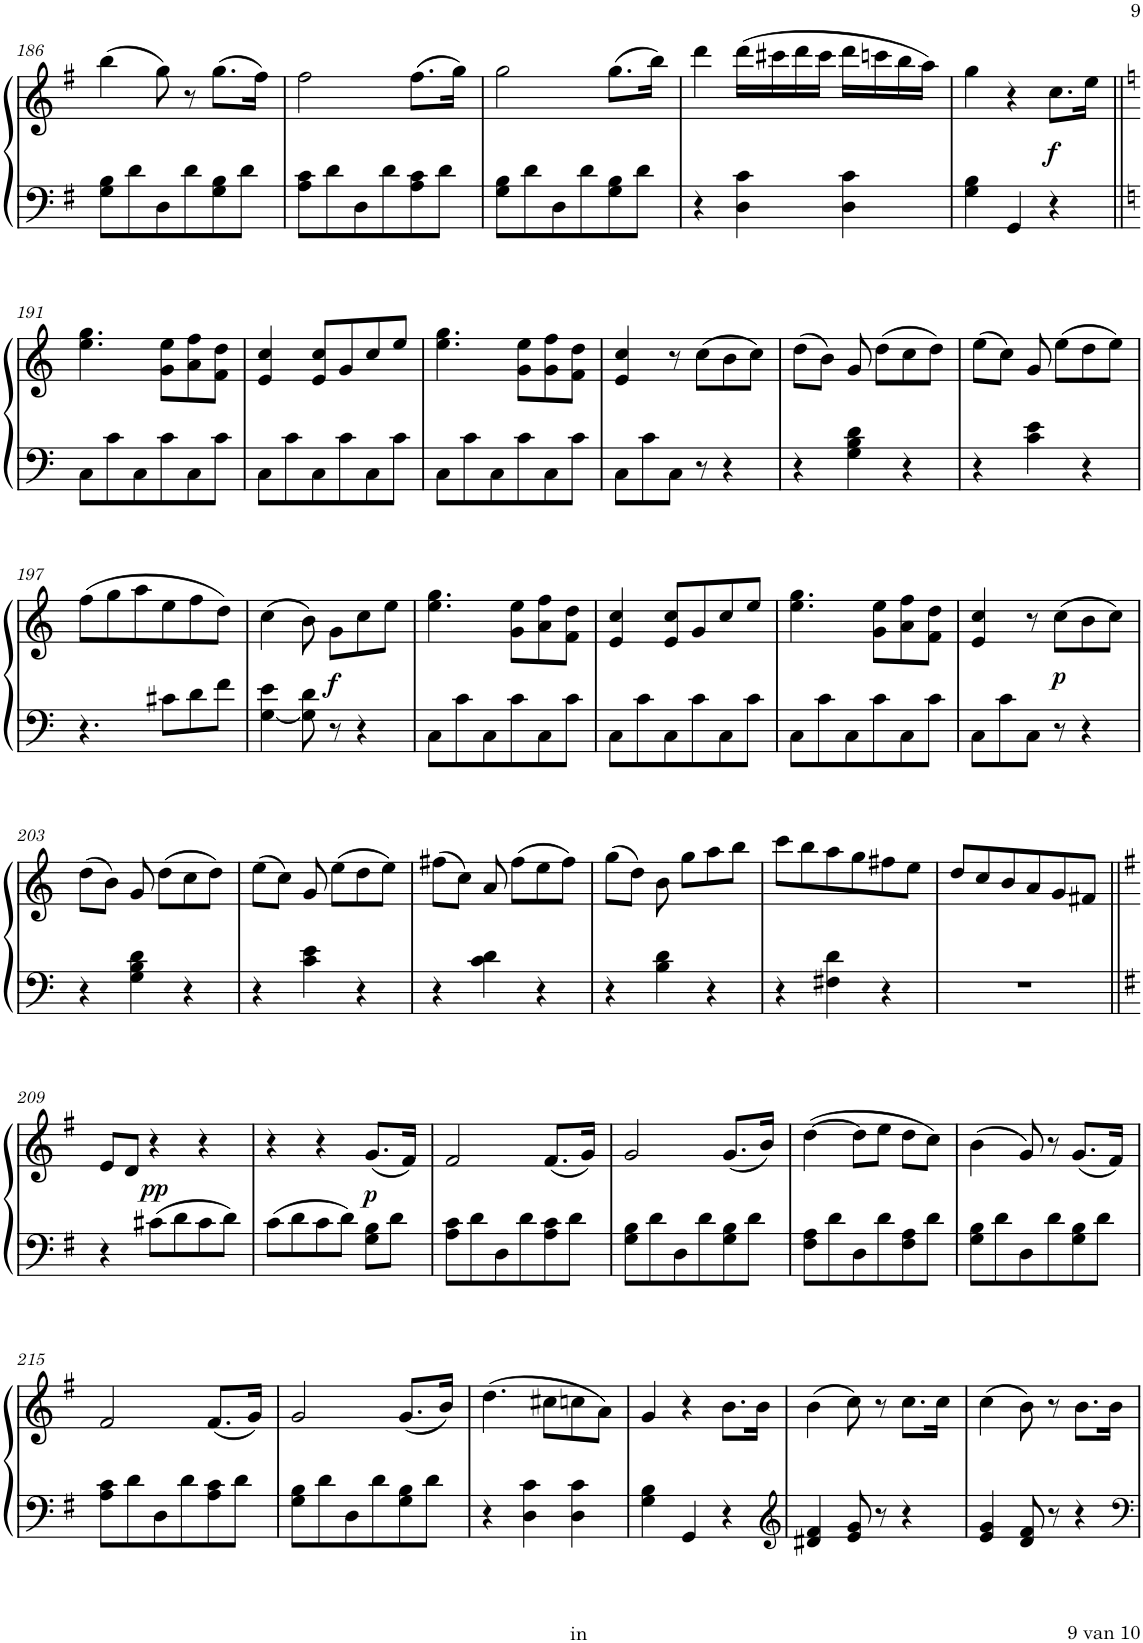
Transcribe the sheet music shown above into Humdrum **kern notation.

**kern	**kern	**dynam
*part1	*part1	*part1
*staff2	*staff1	*staff1/2
*I"Piano	*	*
*I'Pno.	*	*
!!LO:PB:g=z
*clefF4	*clefG2	*
*k[f#]	*k[f#]	*
*M3/4	*M3/4	*
=186	=186	=186
8G\ 8B\L	(4bb\	.
8d\	.	.
8D\	8gg\)	.
8d\	8r	.
8G\ 8B\	(8.gg\L	.
8d\J	.	.
.	16ff#\Jk)	.
=187	=187	=187
8A\ 8c\L	2ff#\	.
8d\	.	.
8D\	.	.
8d\	.	.
8A\ 8c\	(8.ff#\L	.
8d\J	.	.
.	16gg\Jk)	.
=188	=188	=188
8G\ 8B\L	2gg\	.
8d\	.	.
8D\	.	.
8d\	.	.
8G\ 8B\	(8.gg\L	.
8d\J	.	.
.	16bb\Jk)	.
=189	=189	=189
4r	4ddd\	.
4D\ 4c\	(16ddd\LL	.
.	16ccc#X\	.
.	16ddd\	.
.	16ccc#\JJ	.
4D\ 4c\	16ddd\LL	.
.	16cccn\	.
.	16bb\	.
.	16aa\JJ)	.
=190	=190	=190
4G\ 4B\	4gg\	.
4GG/	4r	.
!	!	!LO:DY:b
4r	8.cc\L	f
.	16ee\Jk	.
!!LO:LB:g=z
=191||	=191||	=191||
*k[]	*k[]	*
8C\L	4.ee\ 4.gg\	.
8c\	.	.
8C\	.	.
8c\	8g\ 8ee\L	.
8C\	8a\ 8ff\	.
8c\J	8f\ 8dd\J	.
=192	=192	=192
8C\L	4e/ 4cc/	.
8c\	.	.
8C\	8e/ 8cc/L	.
8c\	8g/	.
8C\	8cc/	.
8c\J	8ee/J	.
=193	=193	=193
8C\L	4.ee\ 4.gg\	.
8c\	.	.
8C\	.	.
8c\	8g\ 8ee\L	.
8C\	8g\ 8ff\	.
8c\J	8f\ 8dd\J	.
=194	=194	=194
8C\L	4e/ 4cc/	.
8c\	.	.
8C\J	8r	.
8r	(8cc\L	.
4r	8b\	.
.	8cc\J)	.
=195	=195	=195
4r	(8dd\L	.
.	8b\J)	.
4G\ 4B\ 4d\	8g/	.
.	(8dd\L	.
4r	8cc\	.
.	8dd\J)	.
=196	=196	=196
4r	(8ee\L	.
.	8cc\J)	.
4c\ 4e\	8g/	.
.	(8ee\L	.
4r	8dd\	.
.	8ee\J)	.
!!LO:LB:g=z
=197	=197	=197
4.r	(8ff\L	.
.	8gg\	.
.	8aa\	.
8c#X\L	8ee\	.
8d\	8ff\	.
8f\J	8dd\J)	.
=198	=198	=198
[4G\ 4e\	(4cc\	.
8G\] 8d\	8b\)	.
!	!	!LO:DY:b
8r	8g\L	f
4r	8cc\	.
.	8ee\J	.
=199	=199	=199
8C\L	4.ee\ 4.gg\	.
8c\	.	.
8C\	.	.
8c\	8g\ 8ee\L	.
8C\	8a\ 8ff\	.
8c\J	8f\ 8dd\J	.
=200	=200	=200
8C\L	4e/ 4cc/	.
8c\	.	.
8C\	8e/ 8cc/L	.
8c\	8g/	.
8C\	8cc/	.
8c\J	8ee/J	.
=201	=201	=201
8C\L	4.ee\ 4.gg\	.
8c\	.	.
8C\	.	.
8c\	8g\ 8ee\L	.
8C\	8a\ 8ff\	.
8c\J	8f\ 8dd\J	.
=202	=202	=202
8C\L	4e/ 4cc/	.
8c\	.	.
8C\J	8r	.
!	!	!LO:DY:b
8r	(8cc\L	p
4r	8b\	.
.	8cc\J)	.
!!LO:LB:g=z
=203	=203	=203
4r	(8dd\L	.
.	8b\J)	.
4G\ 4B\ 4d\	8g/	.
.	(8dd\L	.
4r	8cc\	.
.	8dd\J)	.
=204	=204	=204
4r	(8ee\L	.
.	8cc\J)	.
4c\ 4e\	8g/	.
.	(8ee\L	.
4r	8dd\	.
.	8ee\J)	.
=205	=205	=205
4r	(8ff#X\L	.
.	8cc\J)	.
4c\ 4d\	8a/	.
.	(8ff#\L	.
4r	8ee\	.
.	8ff#\J)	.
=206	=206	=206
4r	(8gg\L	.
.	8dd\J)	.
4B\ 4d\	8b\	.
.	8gg\L	.
4r	8aa\	.
.	8bb\J	.
=207	=207	=207
4r	8ccc\L	.
.	8bb\	.
4F#X\ 4d\	8aa\	.
.	8gg\	.
4r	8ff#X\	.
.	8ee\J	.
=208	=208	=208
2.r	8dd/L	.
.	8cc/	.
.	8b/	.
.	8a/	.
.	8g/	.
.	8f#X/J	.
!!LO:LB:g=z
=209||	=209||	=209||
*k[f#]	*k[f#]	*
4r	8e/L	.
.	8d/J	.
!	!	!LO:DY:b
8c#X\L	4r	pp
8d\	.	.
8c#\	4r	.
8d\J	.	.
=210	=210	=210
8c\L	4r	.
8d\	.	.
8c\	4r	.
8d\J	.	.
!	!	!LO:DY:b
8G\ 8B\L	(8.g/L	p
8d\J	.	.
.	16f#/Jk)	.
=211	=211	=211
8A\ 8c\L	2f#/	.
8d\	.	.
8D\	.	.
8d\	.	.
8A\ 8c\	(8.f#/L	.
8d\J	.	.
.	16g/Jk)	.
=212	=212	=212
8G\ 8B\L	2g/	.
8d\	.	.
8D\	.	.
8d\	.	.
8G\ 8B\	(8.g/L	.
8d\J	.	.
.	16b/Jk)	.
=213	=213	=213
8F#\ 8A\L	([4dd\	.
8d\	.	.
8D\	8dd\L]	.
8d\	8ee\J	.
8F#\ 8A\	8dd\L	.
8d\J	8cc\J)	.
=214	=214	=214
8G\ 8B\L	(4b\	.
8d\	.	.
8D\	8g/)	.
8d\	8r	.
8G\ 8B\	(8.g/L	.
8d\J	.	.
.	16f#/Jk)	.
!!LO:LB:g=z
=215	=215	=215
8A\ 8c\L	2f#/	.
8d\	.	.
8D\	.	.
8d\	.	.
8A\ 8c\	(8.f#/L	.
8d\J	.	.
.	16g/Jk)	.
=216	=216	=216
8G\ 8B\L	2g/	.
8d\	.	.
8D\	.	.
8d\	.	.
8G\ 8B\	(8.g/L	.
8d\J	.	.
.	16b/Jk)	.
=217	=217	=217
4r	(4.dd\	.
4D\ 4c\	.	.
.	8cc#X\L	.
4D\ 4c\	8ccn\	.
.	8a\J)	.
=218	=218	=218
4G\ 4B\	4g/	.
4GG/	4r	.
4r	8.b\L	.
.	16b\Jk	.
=219	=219	=219
*clefG2	*	*
4d#X/ 4f#/	(4b\	.
8e/ 8g/	8cc\)	.
8r	8r	.
4r	8.cc\L	.
.	16cc\Jk	.
=220	=220	=220
4e/ 4g/	(4cc\	.
8d/ 8f#/	8b\)	.
8r	8r	.
4r	8.b\L	.
.	16b\Jk	.
=	=	=
*-	*-	*-
